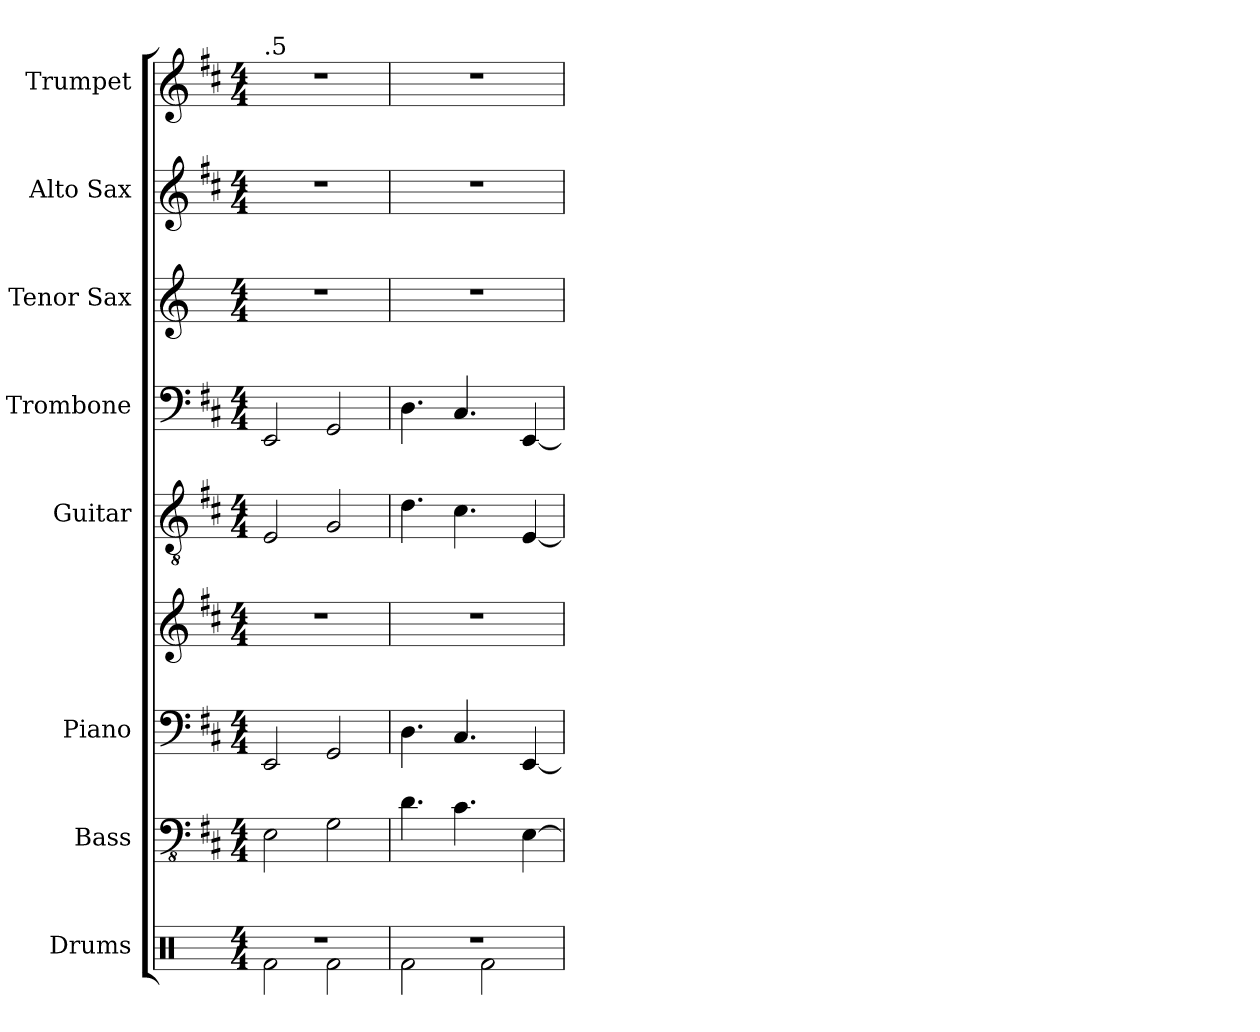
**kern	**kern	**kern	**kern	**kern	**kern	**kern	**kern	**kern
*part8	*part7	*part6	*part6	*part5	*part4	*part3	*part2	*part1
*staff9	*staff8	*staff7	*staff6	*staff5	*staff4	*staff3	*staff2	*staff1
*I"Drums	*I"Bass	*I"Piano	*	*I"Guitar	*I"Trombone	*I"Tenor Sax	*I"Alto Sax	*I"Trumpet
*I'Drums	*I'Bass	*I'Piano	*	*I'Gtr.	*I'Tbn.	*I'Tenor	*I'Alto	*I'Tpt.
*clefX	*clefFv4	*clefF4	*clefG2	*clefGv2	*clefF4	*clefG2	*clefG2	*clefG2
*	*	*	*	*	*	*ITrd8c14	*ITrd5c9	*ITrd1c2
*k[]	*k[f#c#]	*k[f#c#]	*k[f#c#]	*k[f#c#]	*k[f#c#]	*k[]	*k[b-]	*k[]
*M4/4	*M4/4	*M4/4	*M4/4	*M4/4	*M4/4	*M4/4	*M4/4	*M4/4
*MM290	*MM290	*MM290	*MM290	*MM290	*MM290	*MM290	*MM290	*MM290
=1	=1	=1	=1	=1	=1	=1	=1	=1
*^	*	*	*	*	*	*	*	*
!	!	!	!	!	!	!	!	!	!LO:TX:a:t=.5
1r	2Rf\	2EE\	2EE/	1r	2E/	2EE/	1r	1r	1r
.	2Rf\	2GG\	2GG/	.	2G/	2GG/	.	.	.
=2	=2	=2	=2	=2	=2	=2	=2	=2	=2
1r	2Rf\	4.D\	4.D\	1r	4.d\	4.D\	1r	1r	1r
.	.	4.C#\	4.C#/	.	4.c#\	4.C#/	.	.	.
.	2Rf\	.	.	.	.	.	.	.	.
.	.	[4EE\	[4EE/	.	[4E/	[4EE/	.	.	.
*v	*v	*	*	*	*	*	*	*	*
=	=	=	=	=	=	=	=	=
*-	*-	*-	*-	*-	*-	*-	*-	*-
